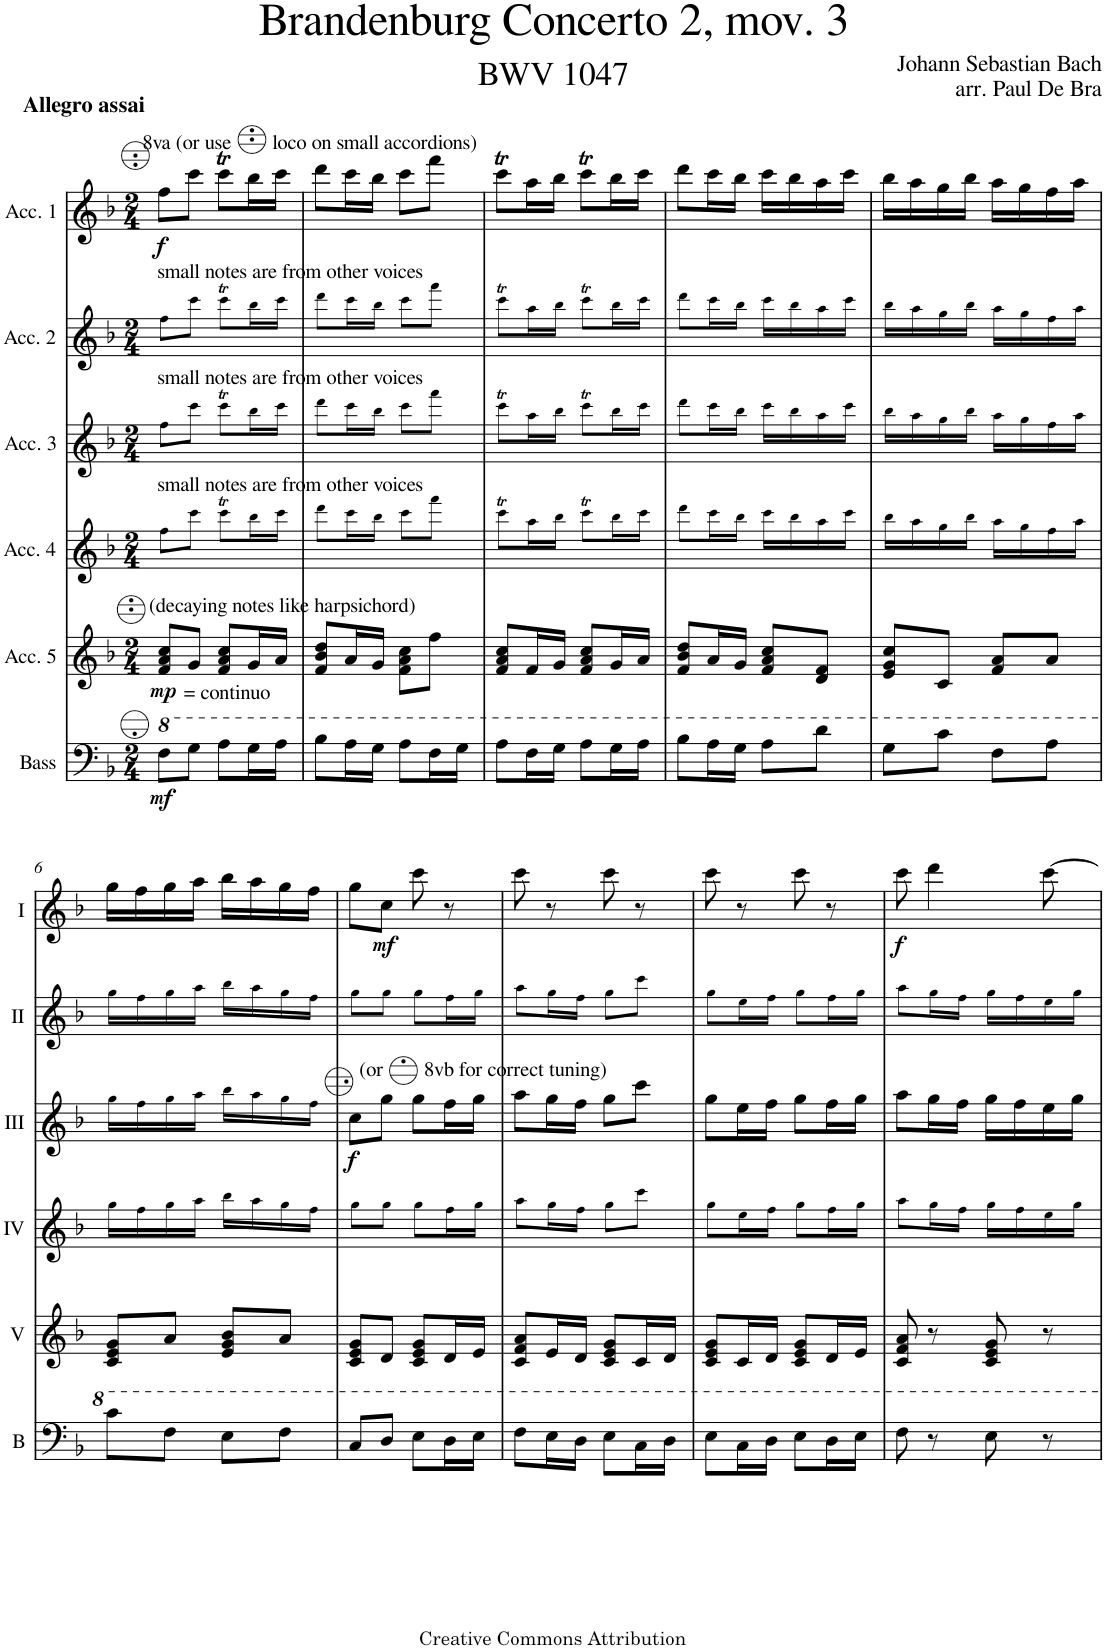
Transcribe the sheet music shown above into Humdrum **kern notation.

**kern	**dynam	**kern	**dynam	**kern	**kern	**dynam	**kern	**kern	**dynam
*part6	*part6	*part5	*part5	*part4	*part3	*part3	*part2	*part1	*part1
*staff6	*staff6	*staff5	*staff5	*staff4	*staff3	*staff3	*staff2	*staff1	*staff1
*I"Bass	*	*I"Acc. 5	*	*I"Acc. 4	*I"Acc. 3	*	*I"Acc. 2	*I"Acc. 1	*
*I'B	*	*	*	*	*	*	*	*	*
*clefF4	*	*clefG2	*	*clefG2	*clefG2	*	*clefG2	*clefG2	*
*Trd7c12	*	*	*	*	*	*	*	*	*
*k[b-]	*	*k[b-]	*	*k[b-]	*k[b-]	*	*k[b-]	*k[b-]	*
*M2/4	*	*M2/4	*	*M2/4	*M2/4	*	*M2/4	*M2/4	*
=1	=1	=1	=1	=1	=1	=1	=1	=1	=1
!	!	!	!	!	!	!	!	!LO:TX:a:B:t=Allegro assai	!
!	!	!	!	!	!	!	!	!LO:TX:a:t=8va (or use        loco on small accordions)	!
!	!	!	!	!	!	!	!LO:TX:a:t=small notes are from other voices	!	!
!	!	!	!	!	!LO:TX:a:t=small notes are from other voices	!	!	!	!
!	!	!	!	!LO:TX:a:t=small notes are from other voices	!	!	!	!	!
!	!	!LO:TX:a:t=(decaying notes like harpsichord)	!	!	!	!	!	!	!
!	!	!LO:TX:b:t== continuo	!	!	!	!	!	!	!
!	!LO:DY:b	!	!LO:DY:b	!	!	!	!	!	!LO:DY:b
8f\L	mf	8f/ 8a/ 8cc/L	mp	8ff!\L	8ff!\L	.	8ff!\L	8ff\L	f
8g\J	.	8g/J	.	8ccc!\J	8ccc!\J	.	8ccc!\J	8ccc\J	.
8a\L	.	8f/ 8a/ 8cc/L	.	8cccT!\L	8cccT!\L	.	8cccT!\L	8cccT\L	.
16g\L	.	16g/L	.	16bb-!\L	16bb-!\L	.	16bb-!\L	16bb-\L	.
16a\JJ	.	16a/JJ	.	16ccc!\JJ	16ccc!\JJ	.	16ccc!\JJ	16ccc\JJ	.
=2	=2	=2	=2	=2	=2	=2	=2	=2	=2
8b-\L	.	8f/ 8b-/ 8dd/L	.	8ddd!\L	8ddd!\L	.	8ddd!\L	8ddd\L	.
16a\L	.	16a/L	.	16ccc!\L	16ccc!\L	.	16ccc!\L	16ccc\L	.
16g\JJ	.	16g/JJ	.	16bb-!\JJ	16bb-!\JJ	.	16bb-!\JJ	16bb-\JJ	.
8a\L	.	8f\ 8a\ 8cc\L	.	8ccc!\L	8ccc!\L	.	8ccc!\L	8ccc\L	.
16f\L	.	8ff\J	.	8fff!\J	8fff!\J	.	8fff!\J	8fff\J	.
16g\JJ	.	.	.	.	.	.	.	.	.
=3	=3	=3	=3	=3	=3	=3	=3	=3	=3
8a\L	.	8f/ 8a/ 8cc/L	.	8cccT!\L	8cccT!\L	.	8cccT!\L	8cccT\L	.
16f\L	.	16f/L	.	16aa!\L	16aa!\L	.	16aa!\L	16aa\L	.
16g\JJ	.	16g/JJ	.	16bb-!\JJ	16bb-!\JJ	.	16bb-!\JJ	16bb-\JJ	.
8a\L	.	8f/ 8a/ 8cc/L	.	8cccT!\L	8cccT!\L	.	8cccT!\L	8cccT\L	.
16g\L	.	16g/L	.	16bb-!\L	16bb-!\L	.	16bb-!\L	16bb-\L	.
16a\JJ	.	16a/JJ	.	16ccc!\JJ	16ccc!\JJ	.	16ccc!\JJ	16ccc\JJ	.
=4	=4	=4	=4	=4	=4	=4	=4	=4	=4
8b-\L	.	8f/ 8b-/ 8dd/L	.	8ddd!\L	8ddd!\L	.	8ddd!\L	8ddd\L	.
16a\L	.	16a/L	.	16ccc!\L	16ccc!\L	.	16ccc!\L	16ccc\L	.
16g\JJ	.	16g/JJ	.	16bb-!\JJ	16bb-!\JJ	.	16bb-!\JJ	16bb-\JJ	.
8a\L	.	8f/ 8a/ 8cc/L	.	16ccc!\LL	16ccc!\LL	.	16ccc!\LL	16ccc\LL	.
.	.	.	.	16bb-!\	16bb-!\	.	16bb-!\	16bb-\	.
8dd\J	.	8d/ 8f/J	.	16aa!\	16aa!\	.	16aa!\	16aa\	.
.	.	.	.	16ccc!\JJ	16ccc!\JJ	.	16ccc!\JJ	16ccc\JJ	.
=5	=5	=5	=5	=5	=5	=5	=5	=5	=5
8g\L	.	8e/ 8g/ 8cc/L	.	16bb-!\LL	16bb-!\LL	.	16bb-!\LL	16bb-\LL	.
.	.	.	.	16aa!\	16aa!\	.	16aa!\	16aa\	.
8cc\J	.	8c/J	.	16gg!\	16gg!\	.	16gg!\	16gg\	.
.	.	.	.	16bb-!\JJ	16bb-!\JJ	.	16bb-!\JJ	16bb-\JJ	.
8f\L	.	8f/ 8a/L	.	16aa!\LL	16aa!\LL	.	16aa!\LL	16aa\LL	.
.	.	.	.	16gg!\	16gg!\	.	16gg!\	16gg\	.
8a\J	.	8a/J	.	16ff!\	16ff!\	.	16ff!\	16ff\	.
.	.	.	.	16aa!\JJ	16aa!\JJ	.	16aa!\JJ	16aa\JJ	.
!!LO:LB:g=z
=6	=6	=6	=6	=6	=6	=6	=6	=6	=6
8cc\L	.	8c/ 8e/ 8g/L	.	16gg!\LL	16gg!\LL	.	16gg!\LL	16gg\LL	.
.	.	.	.	16ff!\	16ff!\	.	16ff!\	16ff\	.
8f\J	.	8a/J	.	16gg!\	16gg!\	.	16gg!\	16gg\	.
.	.	.	.	16aa!\JJ	16aa!\JJ	.	16aa!\JJ	16aa\JJ	.
8e\L	.	8e/ 8g/ 8b-/L	.	16bb-!\LL	16bb-!\LL	.	16bb-!\LL	16bb-\LL	.
.	.	.	.	16aa!\	16aa!\	.	16aa!\	16aa\	.
8f\J	.	8a/J	.	16gg!\	16gg!\	.	16gg!\	16gg\	.
.	.	.	.	16ff!\JJ	16ff!\JJ	.	16ff!\JJ	16ff\JJ	.
=7	=7	=7	=7	=7	=7	=7	=7	=7	=7
!	!	!	!	!	!LO:TX:a:t=(or        8vb for correct tuning)	!	!	!	!
!	!	!	!	!	!	!LO:DY:b	!	!	!
8c/L	.	8c/ 8e/ 8g/L	.	8gg!\L	8cc\L	f	8gg!\L	8gg\L	.
!	!	!	!	!	!	!	!	!	!LO:DY:b
8d/J	.	8d/J	.	8gg!\J	8gg\J	.	8gg!\J	8cc\J	mf
8e\L	.	8c/ 8e/ 8g/L	.	8gg!\L	8gg\L	.	8gg!\L	8ccc\	.
16d\L	.	16d/L	.	16ff!\L	16ff\L	.	16ff!\L	8r	.
16e\JJ	.	16e/JJ	.	16gg!\JJ	16gg\JJ	.	16gg!\JJ	.	.
=8	=8	=8	=8	=8	=8	=8	=8	=8	=8
8f\L	.	8c/ 8f/ 8a/L	.	8aa!\L	8aa\L	.	8aa!\L	8ccc\	.
16e\L	.	16e/L	.	16gg!\L	16gg\L	.	16gg!\L	8r	.
16d\JJ	.	16d/JJ	.	16ff!\JJ	16ff\JJ	.	16ff!\JJ	.	.
8e\L	.	8c/ 8e/ 8g/L	.	8gg!\L	8gg\L	.	8gg!\L	8ccc\	.
16c\L	.	16c/L	.	8ccc!\J	8ccc\J	.	8ccc!\J	8r	.
16d\JJ	.	16d/JJ	.	.	.	.	.	.	.
=9	=9	=9	=9	=9	=9	=9	=9	=9	=9
8e\L	.	8c/ 8e/ 8g/L	.	8gg!\L	8gg\L	.	8gg!\L	8ccc\	.
16c\L	.	16c/L	.	16ee!\L	16ee\L	.	16ee!\L	8r	.
16d\JJ	.	16d/JJ	.	16ff!\JJ	16ff\JJ	.	16ff!\JJ	.	.
8e\L	.	8c/ 8e/ 8g/L	.	8gg!\L	8gg\L	.	8gg!\L	8ccc\	.
16d\L	.	16d/L	.	16ff!\L	16ff\L	.	16ff!\L	8r	.
16e\JJ	.	16e/JJ	.	16gg!\JJ	16gg\JJ	.	16gg!\JJ	.	.
=10	=10	=10	=10	=10	=10	=10	=10	=10	=10
!	!	!	!	!	!	!	!	!	!LO:DY:b
8f\	.	8c/ 8f/ 8a/	.	8aa!\L	8aa\L	.	8aa!\L	8ccc\	f
8r	.	8r	.	16gg!\L	16gg\L	.	16gg!\L	4ddd\	.
.	.	.	.	16ff!\JJ	16ff\JJ	.	16ff!\JJ	.	.
8e\	.	8c/ 8e/ 8g/	.	16gg!\LL	16gg\LL	.	16gg!\LL	.	.
.	.	.	.	16ff!\	16ff\	.	16ff!\	.	.
8r	.	8r	.	16ee!\	16ee\	.	16ee!\	[8ccc\	.
.	.	.	.	16gg!\JJ	16gg\JJ	.	16gg!\JJ	.	.
=	=	=	=	=	=	=	=	=	=
*-	*-	*-	*-	*-	*-	*-	*-	*-	*-
